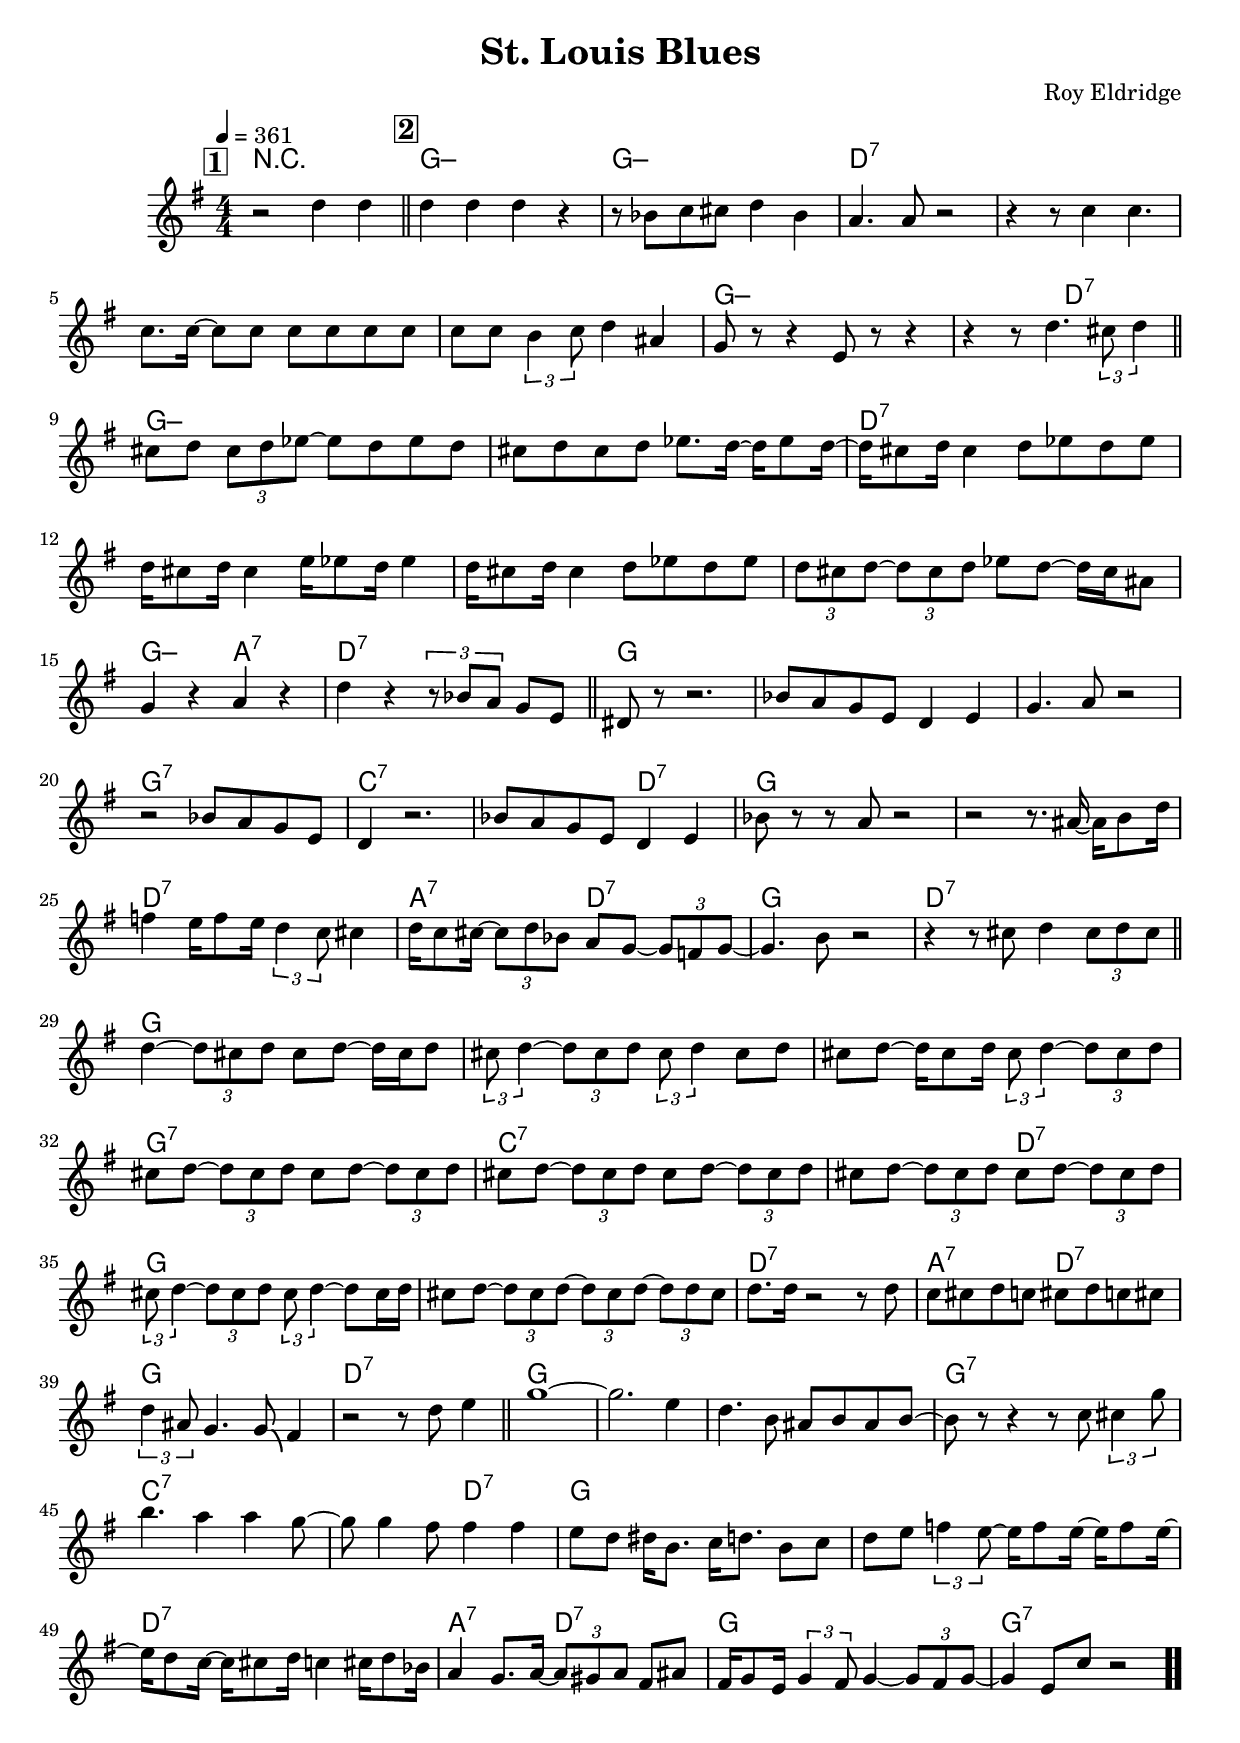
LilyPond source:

\version "2.13.2"

#(ly:set-option 'point-and-click #f)

\header {
  title = "St. Louis Blues"
  composer = "Roy Eldridge"
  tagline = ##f
}
global =
{
    \override Staff.TimeSignature #'style = #'()
    \time 4/4
    \clef "treble"
    \key g \major
    \override Rest #'direction = #'0
    \override MultiMeasureRest #'staff-position = #0
}
\score
{
<<
    \transpose c' c'

    \new ChordNames { \chords {
      \set majorSevenSymbol = \markup { "maj7" }
      \set minorChordModifier = \markup { \char ##x2013 }
      | r1 
      | g1:min | g1:min | d1:7 | s1 | s1 | s1 | g1:min | s2 d2:7 
      | g1:min | s1 | d1:7 | s1 | s1 | s1 | g2:min a2:7 | d1:7 
      | g1 | s1 | s1 | g1:7 | c1:7 | s2 d2:7 | g1 | s1 
      | d1:7 | a2:7 d2:7 | g1 | d1:7 | g1 | s1 | s1 | g1:7 
      | c1:7 | s2 d2:7 | g1 | s1 | d1:7 | a2:7 d2:7 | g1 | d1:7 
      | g1 | s1 | s1 | g1:7 | c1:7 | s2 d2:7 | g1 | s1 
      | d1:7 | a2:7 d2:7 | g1 | g1:7|
      }
      }

    \new Staff
    <<
    \transpose c' c'

    {
      \global
  		%\override Score.MetronomeMark #'transparent = ##t
  		%\override Score.MetronomeMark #'stencil = ##f
  		
  		\override HorizontalBracket #'direction = #UP
  		\override HorizontalBracket #'bracket-flare = #'(0 . 0)
  		
  		\override TextSpanner #'dash-fraction = #1.0
  		\override TextSpanner #'bound-details #'left #'text = \markup{ \concat{\draw-line #'(0 . -1.0) \draw-line #'(1.0 . 0) }}
  		\override TextSpanner #'bound-details #'right #'text = \markup{ \concat{ \draw-line #'(1.0 . 0) \draw-line #'(0 . -1.0) }}
          \set Score.markFormatter = #format-mark-box-numbers


      \tempo 4 = 361
      \set Score.currentBarNumber = #0
     
      \bar "||" \mark \default r2 d''4 d''4 
      \bar "||" \mark \default d''4 d''4 d''4 r4 
      | r8 bes'8 c''8 cis''8 d''4 bes'4 
      | a'4. a'8 r2 
      | r4 r8 c''4 c''4. 
      | c''8. c''16~ c''8 c''8 c''8 c''8 c''8 c''8 
      | c''8 c''8 \tuplet 3/2 {b'4 c''8} d''4 ais'4 
      | g'8 r8 r4 e'8 r8 r4 
      | r4 r8 d''4. \tuplet 3/2 {cis''8 d''4} 
      \bar "||" cis''8 d''8 \tuplet 3/2 {cis''8 d''8 es''8~} es''8 d''8 es''8 d''8 
      | cis''8 d''8 cis''8 d''8 es''8. d''16~ d''16 es''8 d''16~ 
      | d''16 cis''8 d''16 cis''4 d''8 es''8 d''8 es''8 
      | d''16 cis''8 d''16 cis''4 e''16 es''8 d''16 es''4 
      | d''16 cis''8 d''16 cis''4 d''8 es''8 d''8 es''8 
      | \tuplet 3/2 {d''8 cis''8 d''8~} \tuplet 3/2 {d''8 cis''8 d''8} es''8 d''8~ d''16 cis''16 ais'8 
      | g'4 r4 a'4 r4 
      | d''4 r4 \tuplet 3/2 {r8 bes'8 a'8} g'8 e'8 
      \bar "||" dis'8 r8 r2. 
      | bes'8 a'8 g'8 e'8 d'4 e'4 
      | g'4. a'8 r2 
      | r2 bes'8 a'8 g'8 e'8 
      | d'4 r2. 
      | bes'8 a'8 g'8 e'8 d'4 e'4 
      | bes'8 r8 r8 a'8 r2 
      | r2 r8. ais'16~ ais'16 b'8 d''16 
      | f''4 e''16 f''8 e''16 \tuplet 3/2 {d''4 c''8} cis''4 
      | d''16 c''8 cis''16~ \tuplet 3/2 {cis''8 d''8 bes'8} a'8 g'8~ \tuplet 3/2 {g'8 f'8 g'8~} 
      | g'4. b'8 r2 
      | r4 r8 cis''8 d''4 \tuplet 3/2 {cis''8 d''8 cis''8} 
      \bar "||" d''4~ \tuplet 3/2 {d''8 cis''8 d''8} cis''8 d''8~ d''16 cis''16 d''8 
      | \tuplet 3/2 {cis''8 d''4~} \tuplet 3/2 {d''8 cis''8 d''8} \tuplet 3/2 {cis''8 d''4} cis''8 d''8 
      | cis''8 d''8~ d''16 cis''8 d''16 \tuplet 3/2 {cis''8 d''4~} \tuplet 3/2 {d''8 cis''8 d''8} 
      | cis''8 d''8~ \tuplet 3/2 {d''8 cis''8 d''8} cis''8 d''8~ \tuplet 3/2 {d''8 cis''8 d''8} 
      | cis''8 d''8~ \tuplet 3/2 {d''8 cis''8 d''8} cis''8 d''8~ \tuplet 3/2 {d''8 cis''8 d''8} 
      | cis''8 d''8~ \tuplet 3/2 {d''8 cis''8 d''8} cis''8 d''8~ \tuplet 3/2 {d''8 cis''8 d''8} 
      | \tuplet 3/2 {cis''8 d''4~} \tuplet 3/2 {d''8 cis''8 d''8} \tuplet 3/2 {cis''8 d''4~} d''8 cis''16 d''16 
      | cis''8 d''8~ \tuplet 3/2 {d''8 cis''8 d''8~} \tuplet 3/2 {d''8 cis''8 d''8~} \tuplet 3/2 {d''8 d''8 cis''8} 
      | d''8. d''16 r2 r8 d''8 
      | c''8 cis''8 d''8 c''8 cis''8 d''8 c''8 cis''8 
      | \tuplet 3/2 {d''4 ais'8} g'4. g'8\bendAfter #-4  fis'4 
      | r2 r8 d''8 e''4 
      \bar "||" g''1~ 
      | g''2. e''4 
      | d''4. b'8 ais'8 b'8 ais'8 b'8~ 
      | b'8 r8 r4 r8 c''8 \tuplet 3/2 {cis''4 g''8} 
      | b''4. a''4 a''4 g''8~ 
      | g''8 g''4 fis''8 fis''4 fis''4 
      | e''8 d''8 dis''16 b'8. c''16 d''8. b'8 c''8 
      | d''8 e''8 \tuplet 3/2 {f''4 e''8~} e''16 f''8 e''16~ e''16 f''8 e''16~ 
      | e''16 d''8 c''16~ c''16 cis''8 d''16 c''4 cis''16 d''8 bes'16 
      | a'4 g'8. a'16~ \tuplet 3/2 {a'8 gis'8 a'8} fis'8 ais'8 
      | fis'16 g'8 e'16 \tuplet 3/2 {g'4 fis'8} g'4~ \tuplet 3/2 {g'8 fis'8 g'8~} 
      | g'4 e'8 c''8 r2\bar  ".."
    }
    >>
>>    
}
